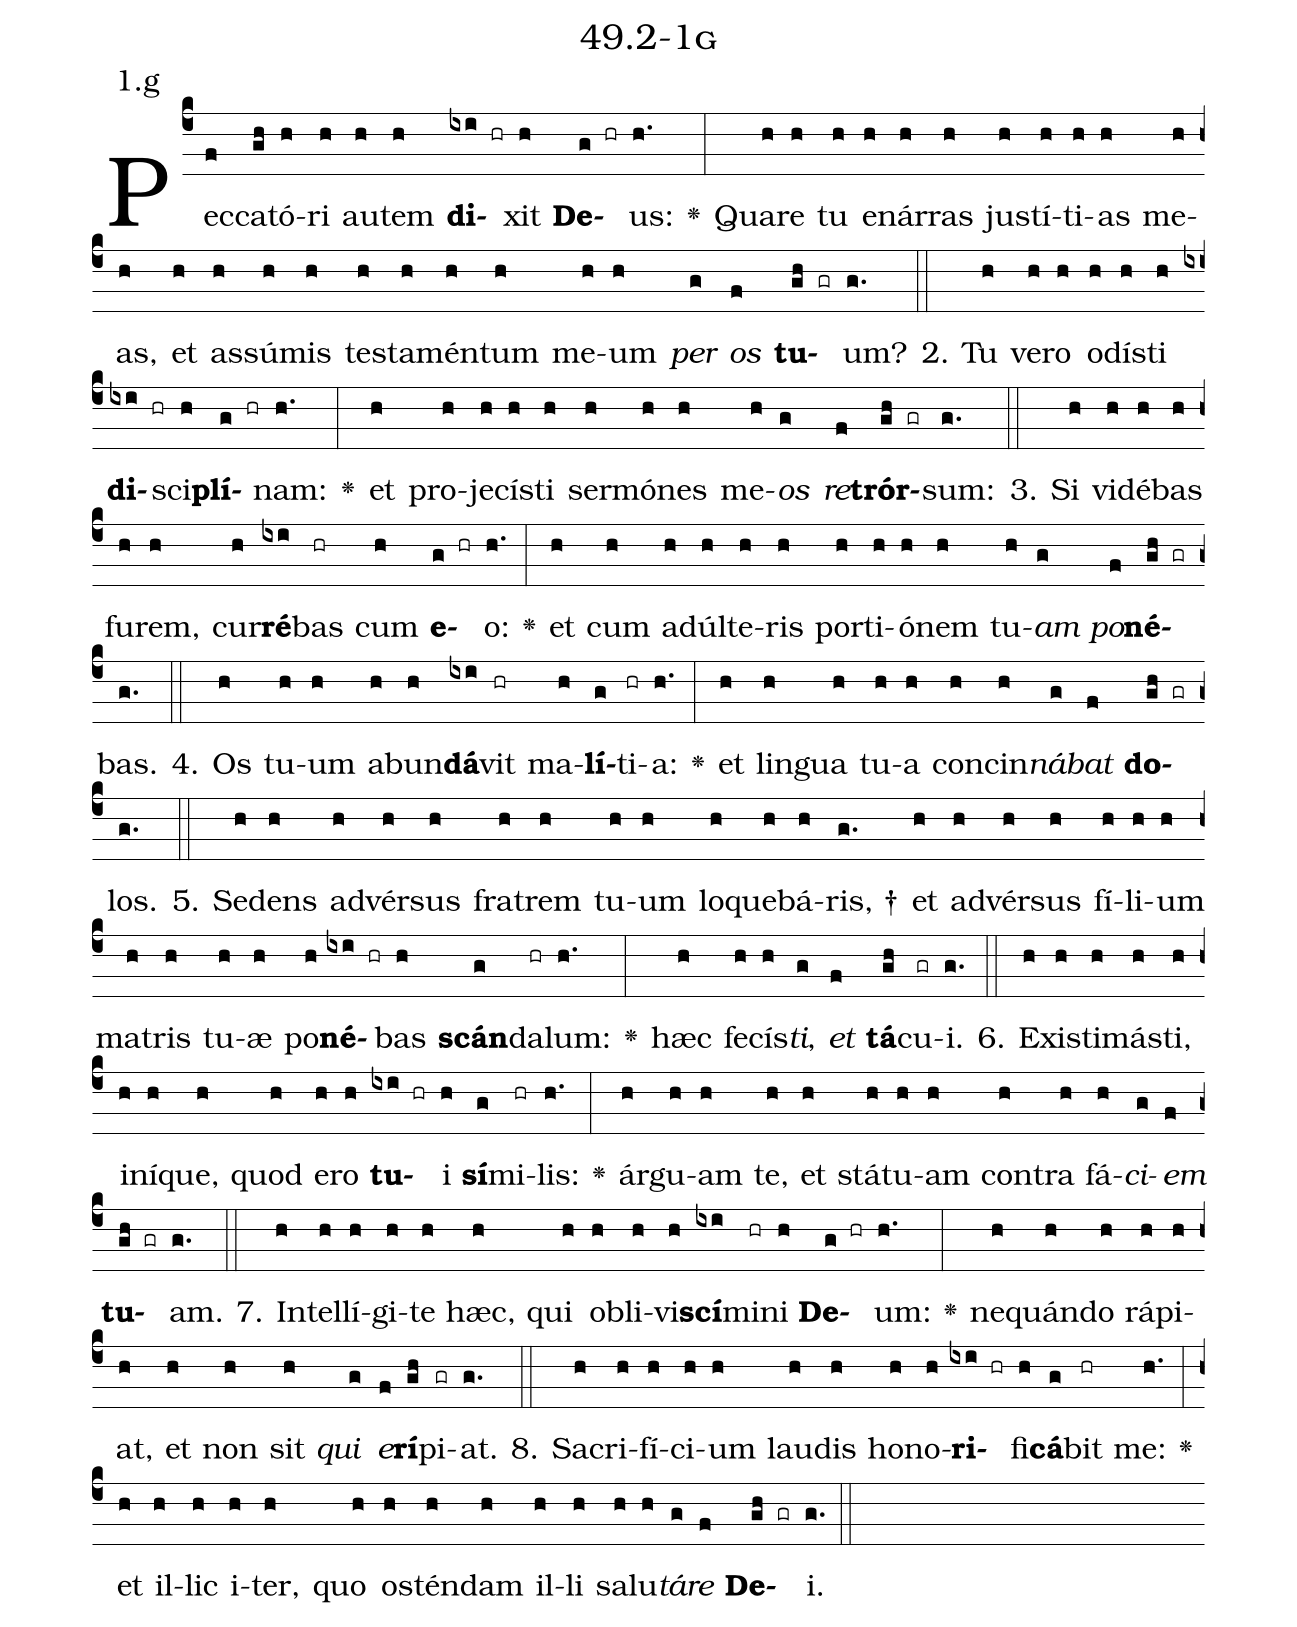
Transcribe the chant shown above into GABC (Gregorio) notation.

name: 49.2-1g;
annotation: 1.g;
%%
(c4)Pec(f)ca(gh)tó(h)ri(h) au(h)tem(h) <b>di</b>(ixi hr)xit(h) <b>De</b>(g hr)us:(h.) <v>\greheightstar</v>(:) Qua(h)re(h) tu(h) e(h)nár(h)ras(h) jus(h)tí(h)ti(h)as(h) me(h)as,(h) et(h) as(h)sú(h)mis(h) tes(h)ta(h)mén(h)tum(h) me(h)um(h) <i>per</i>(g) <i>os</i>(f) <b>tu</b>(gh gr)um?(g.) (::)
2. Tu(h) ve(h)ro(h) o(h)dís(h)ti(h) <b>di</b>(ixi hr)sci(h)<b>plí</b>(g hr)nam:(h.) <v>\greheightstar</v>(:) et(h) pro(h)je(h)cís(h)ti(h) ser(h)mó(h)nes(h) me(h)<i>os</i>(g) <i>re</i>(f)<b>trór</b>(gh gr)sum:(g.) (::)
3. Si(h) vi(h)dé(h)bas(h) fu(h)rem,(h) cur(h)<b>ré</b>(ixi)bas(hr) cum(h) <b>e</b>(g hr)o:(h.) <v>\greheightstar</v>(:) et(h) cum(h) ad(h)úl(h)te(h)ris(h) por(h)ti(h)ó(h)nem(h) tu(h)<i>am</i>(g) <i>po</i>(f)<b>né</b>(gh gr)bas.(g.) (::)
4. Os(h) tu(h)um(h) ab(h)un(h)<b>dá</b>(ixi)vit(hr) ma(h)<b>lí</b>(g)ti(hr)a:(h.) <v>\greheightstar</v>(:) et(h) lin(h)gua(h) tu(h)a(h) con(h)cin(h)<i>ná</i>(g)<i>bat</i>(f) <b>do</b>(gh gr)los.(g.) (::)
5. Se(h)dens(h) ad(h)vér(h)sus(h) fra(h)trem(h) tu(h)um(h) lo(h)que(h)bá(h)ris, †(g.) et(h) ad(h)vér(h)sus(h) fí(h)li(h)um(h) ma(h)tris(h) tu(h)æ(h) po(h)<b>né</b>(ixi hr)bas(h) <b>scán</b>(g)da(hr)lum:(h.) <v>\greheightstar</v>(:) hæc(h) fe(h)cís(h)<i>ti</i>,(g) <i>et</i>(f) <b>tá</b>(gh)cu(gr)i.(g.) (::)
6. Ex(h)is(h)ti(h)más(h)ti,(h) in(h)í(h)que,(h) quod(h) e(h)ro(h) <b>tu</b>(ixi hr)i(h) <b>sí</b>(g)mi(hr)lis:(h.) <v>\greheightstar</v>(:) ár(h)gu(h)am(h) te,(h) et(h) stá(h)tu(h)am(h) con(h)tra(h) fá(h)<i>ci</i>(g)<i>em</i>(f) <b>tu</b>(gh gr)am.(g.) (::)
7. In(h)tel(h)lí(h)gi(h)te(h) hæc,(h) qui(h) ob(h)li(h)vi(h)<b>scí</b>(ixi)mi(hr)ni(h) <b>De</b>(g hr)um:(h.) <v>\greheightstar</v>(:) ne(h)quán(h)do(h) rá(h)pi(h)at,(h) et(h) non(h) sit(h) <i>qui</i>(g) <i>e</i>(f)<b>rí</b>(gh)pi(gr)at.(g.) (::)
8. Sa(h)cri(h)fí(h)ci(h)um(h) lau(h)dis(h) ho(h)no(h)<b>ri</b>(ixi hr)fi(h)<b>cá</b>(g)bit(hr) me:(h.) <v>\greheightstar</v>(:) et(h) il(h)lic(h) i(h)ter,(h) quo(h) os(h)tén(h)dam(h) il(h)li(h) sa(h)lu(h)<i>tá</i>(g)<i>re</i>(f) <b>De</b>(gh gr)i.(g.) (::)
